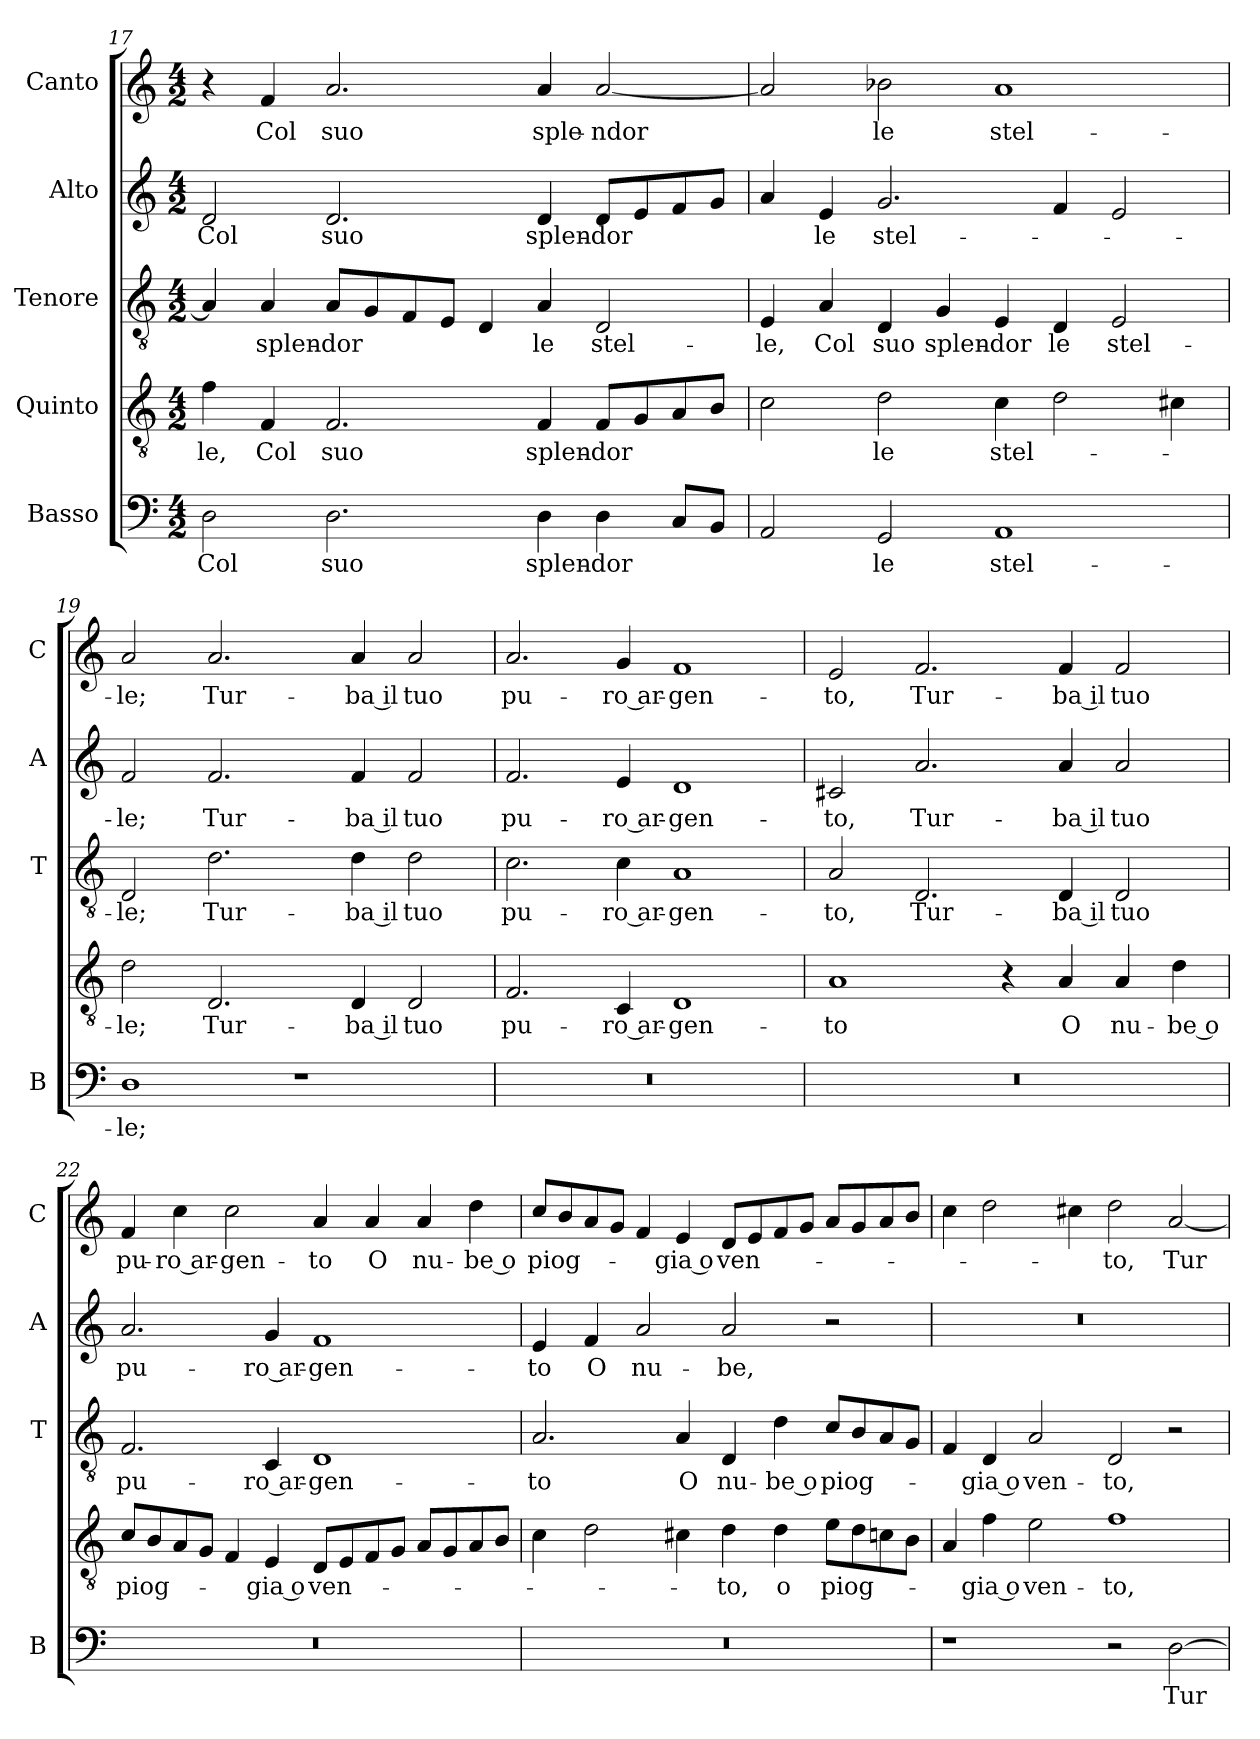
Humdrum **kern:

**kern	**text	**kern	**text	**kern	**text	**kern	**text	**kern	**text
*part5	*part5	*part4	*part4	*part3	*part3	*part2	*part2	*part1	*part1
*staff5	*staff5	*staff4	*staff4	*staff3	*staff3	*staff2	*staff2	*staff1	*staff1
*I"Basso	*	*I"Quinto	*	*I"Tenore	*	*I"Alto	*	*I"Canto	*
*I'B	*	*	*	*I'T	*	*I'A	*	*I'C	*
*clefF4	*	*clefGv2	*	*clefGv2	*	*clefG2	*	*clefG2	*
*k[]	*	*k[]	*	*k[]	*	*k[]	*	*k[]	*
*M4/2	*	*M4/2	*	*M4/2	*	*M4/2	*	*M4/2	*
=17	=17	=17	=17	=17	=17	=17	=17	=17	=17
2D	Col	4f	-le,	4A]	.	2d	Col	4r	.
.	.	4F	Col	4A	splen-	.	.	4f	Col
2.D	suo	2.F	suo	8AL	-dor	2.d	suo	2.a	suo
.	.	.	.	8G	.	.	.	.	.
.	.	.	.	8F	.	.	.	.	.
.	.	.	.	8EJ	.	.	.	.	.
.	.	.	.	4D	.	.	.	.	.
4D	splen-	4F	splen-	4A	le	4d	splen-	4a	sple-
4D	-dor	8FL	-dor	2D	stel-	8dL	-dor	[2a	-ndor
.	.	8G	.	.	.	8e	.	.	.
8CL	.	8A	.	.	.	8f	.	.	.
8BBJ	.	8BJ	.	.	.	8gJ	.	.	.
=18	=18	=18	=18	=18	=18	=18	=18	=18	=18
2AA	.	2c	.	4E	-le,	4a	.	2a]	.
.	.	.	.	4A	Col	4e	le	.	.
2GG	le	2d	le	4D	suo	2.g	stel-	2b-X	le
.	.	.	.	4G	splen-	.	.	.	.
1AA	stel-	4c	stel-	4E	-dor	.	.	1a	stel-
.	.	2d	.	4D	le	4f	.	.	.
.	.	.	.	2E	stel-	2e	.	.	.
.	.	4c#X	.	.	.	.	.	.	.
=19	=19	=19	=19	=19	=19	=19	=19	=19	=19
1D	-le;	2d	-le;	2D	-le;	2f	-le;	2a	-le;
.	.	2.D	Tur-	2.d	Tur-	2.f	Tur-	2.a	Tur-
1r	.	.	.	.	.	.	.	.	.
.	.	4D	-ba il	4d	-ba il	4f	-ba il	4a	-ba il
.	.	2D	tuo	2d	tuo	2f	tuo	2a	tuo
=20	=20	=20	=20	=20	=20	=20	=20	=20	=20
0r	.	2.F	pu-	2.c	pu-	2.f	pu-	2.a	pu-
.	.	4C	-ro ar-	4c	-ro ar-	4e	-ro ar-	4g	-ro ar-
.	.	1D	-gen-	1A	-gen-	1d	-gen-	1f	-gen-
=21	=21	=21	=21	=21	=21	=21	=21	=21	=21
0r	.	1A	-to	2A	-to,	2c#X	-to,	2e	-to,
.	.	.	.	2.D	Tur-	2.a	Tur-	2.f	Tur-
.	.	4r	.	.	.	.	.	.	.
.	.	4A	O	4D	-ba il	4a	-ba il	4f	-ba il
.	.	4A	nu-	2D	tuo	2a	tuo	2f	tuo
.	.	4d	-be o	.	.	.	.	.	.
=22	=22	=22	=22	=22	=22	=22	=22	=22	=22
0r	.	8cL	piog-	2.F	pu-	2.a	pu-	4f	pu-
.	.	8B	.	.	.	.	.	.	.
.	.	8A	.	.	.	.	.	4cc	-ro ar-
.	.	8GJ	.	.	.	.	.	.	.
.	.	4F	.	.	.	.	.	2cc	-gen-
.	.	4E	-gia o	4C	-ro ar-	4g	-ro ar-	.	.
.	.	8DL	ven-	1D	-gen-	1f	-gen-	4a	-to
.	.	8E	.	.	.	.	.	.	.
.	.	8F	.	.	.	.	.	4a	O
.	.	8GJ	.	.	.	.	.	.	.
.	.	8AL	.	.	.	.	.	4a	nu-
.	.	8G	.	.	.	.	.	.	.
.	.	8A	.	.	.	.	.	4dd	-be o
.	.	8BJ	.	.	.	.	.	.	.
=23	=23	=23	=23	=23	=23	=23	=23	=23	=23
0r	.	4c	.	2.A	-to	4e	-to	8ccL	piog-
.	.	.	.	.	.	.	.	8b	.
.	.	2d	.	.	.	4f	O	8a	.
.	.	.	.	.	.	.	.	8gJ	.
.	.	.	.	.	.	2a	nu-	4f	.
.	.	4c#X	.	4A	O	.	.	4e	-gia o
.	.	4d	-to,	4D	nu-	2a	-be,	8dL	ven-
.	.	.	.	.	.	.	.	8e	.
.	.	4d	o	4d	-be o	.	.	8f	.
.	.	.	.	.	.	.	.	8gJ	.
.	.	8eL	piog-	8cL	piog-	2r	.	8aL	.
.	.	8d	.	8B	.	.	.	8g	.
.	.	8cn	.	8A	.	.	.	8a	.
.	.	8BJ	.	8GJ	.	.	.	8bJ	.
=24	=24	=24	=24	=24	=24	=24	=24	=24	=24
1r	.	4A	.	4F	.	0r	.	4cc	.
.	.	4f	-gia o	4D	-gia o	.	.	2dd	.
.	.	2e	ven-	2A	ven-	.	.	.	.
.	.	.	.	.	.	.	.	4cc#X	.
2r	.	1f	-to,	2D	-to,	.	.	2dd	-to,
[2D	Tur-	.	.	2r	.	.	.	[2a	Tur-
=	=	=	=	=	=	=	=	=	=
*-	*-	*-	*-	*-	*-	*-	*-	*-	*-
